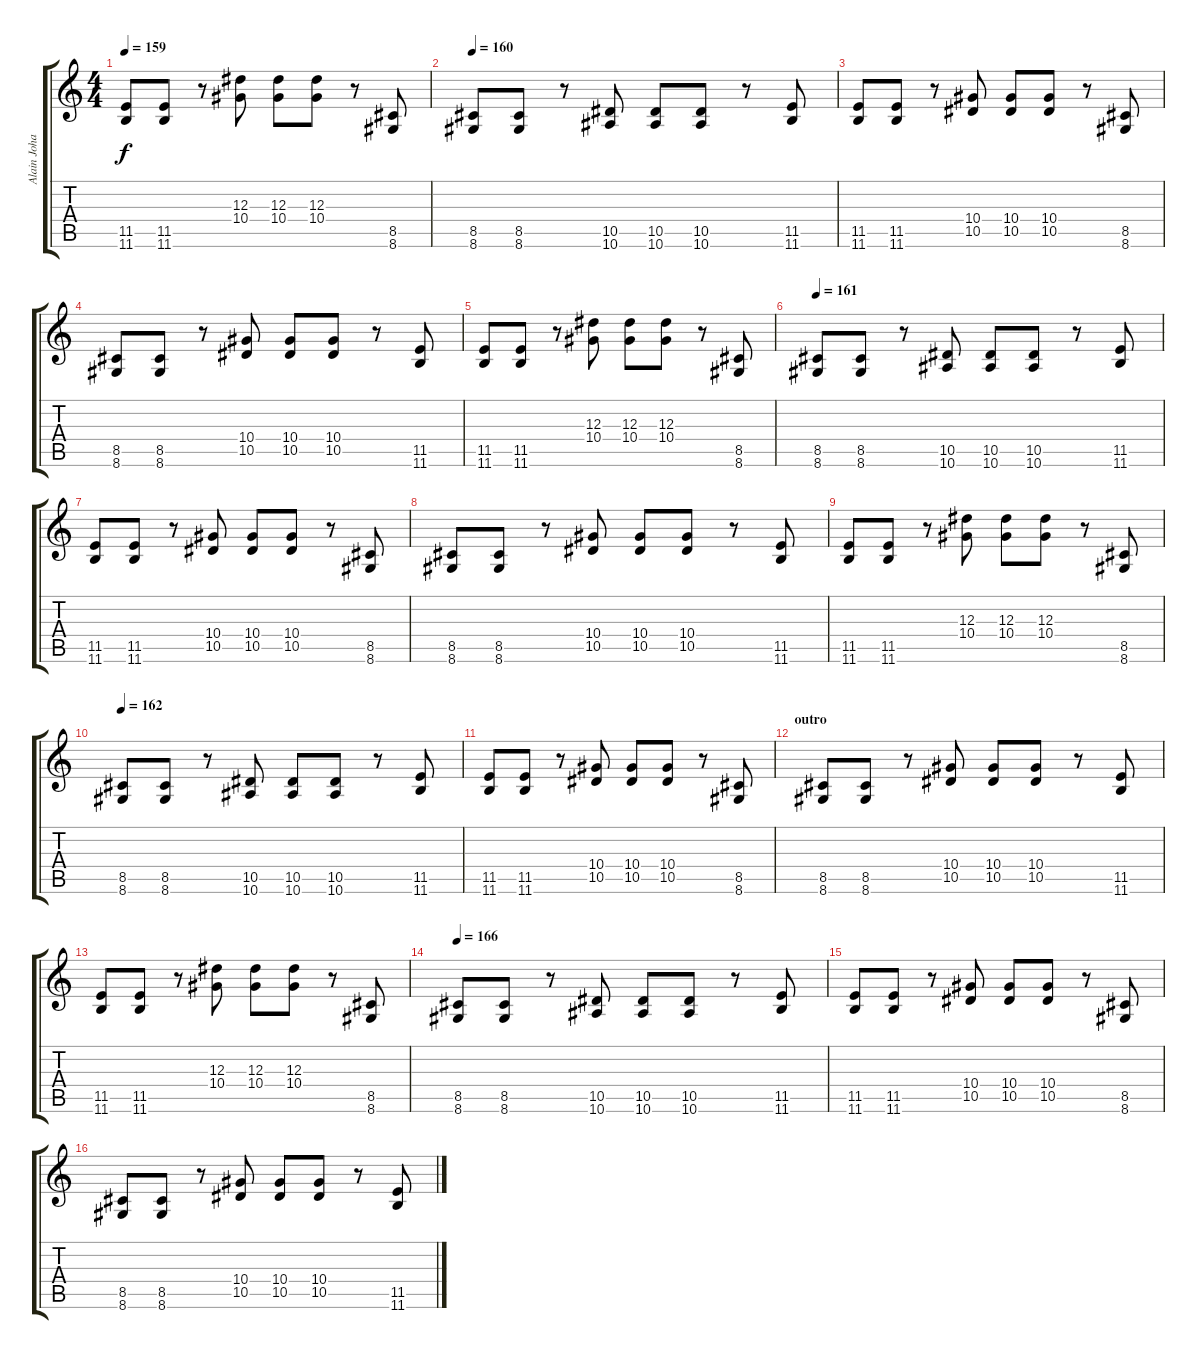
\track ("Alain Johannes - guitar" "Alain Joha") {instrument overdrivenguitar}
\staff {score tabs}
\tuning (C4 G3 Eb3 Bb2 F2 C2) {hide}
\ts (4 4)
\tempo 159
\clef g2
\ks c
(11.5 11.6).8{dy f} (11.5 11.6).8 r.8 (12.3 10.4).8 (12.3 10.4).8 (12.3 10.4).8 r.8 (8.5 8.6).8 |
\tempo 160
(8.5 8.6).8 (8.5 8.6).8 r.8 (10.5 10.6).8 (10.5 10.6).8 (10.5 10.6).8 r.8 (11.5 11.6).8 |
(11.5 11.6).8 (11.5 11.6).8 r.8 (10.4 10.5).8 (10.4 10.5).8 (10.4 10.5).8 r.8 (8.5 8.6).8 |
(8.5 8.6).8 (8.5 8.6).8 r.8 (10.4 10.5).8 (10.4 10.5).8 (10.4 10.5).8 r.8 (11.5 11.6).8 |
(11.5 11.6).8 (11.5 11.6).8 r.8 (12.3 10.4).8 (12.3 10.4).8 (12.3 10.4).8 r.8 (8.5 8.6).8 |
\tempo 161
(8.5 8.6).8 (8.5 8.6).8 r.8 (10.5 10.6).8 (10.5 10.6).8 (10.5 10.6).8 r.8 (11.5 11.6).8 |
(11.5 11.6).8 (11.5 11.6).8 r.8 (10.4 10.5).8 (10.4 10.5).8 (10.4 10.5).8 r.8 (8.5 8.6).8 |
(8.5 8.6).8 (8.5 8.6).8 r.8 (10.4 10.5).8 (10.4 10.5).8 (10.4 10.5).8 r.8 (11.5 11.6).8 |
(11.5 11.6).8 (11.5 11.6).8 r.8 (12.3 10.4).8 (12.3 10.4).8 (12.3 10.4).8 r.8 (8.5 8.6).8 |
\tempo 162
(8.5 8.6).8 (8.5 8.6).8 r.8 (10.5 10.6).8 (10.5 10.6).8 (10.5 10.6).8 r.8 (11.5 11.6).8 |
(11.5 11.6).8 (11.5 11.6).8 r.8 (10.4 10.5).8 (10.4 10.5).8 (10.4 10.5).8 r.8 (8.5 8.6).8 |
\section ("" "outro")
(8.5 8.6).8 (8.5 8.6).8 r.8 (10.4 10.5).8 (10.4 10.5).8 (10.4 10.5).8 r.8 (11.5 11.6).8 |
(11.5 11.6).8 (11.5 11.6).8 r.8 (12.3 10.4).8 (12.3 10.4).8 (12.3 10.4).8 r.8 (8.5 8.6).8 |
\tempo 166
(8.5 8.6).8 (8.5 8.6).8 r.8 (10.5 10.6).8 (10.5 10.6).8 (10.5 10.6).8 r.8 (11.5 11.6).8 |
(11.5 11.6).8 (11.5 11.6).8 r.8 (10.4 10.5).8 (10.4 10.5).8 (10.4 10.5).8 r.8 (8.5 8.6).8 |
(8.5 8.6).8 (8.5 8.6).8 r.8 (10.4 10.5).8 (10.4 10.5).8 (10.4 10.5).8 r.8 (11.5 11.6).8
